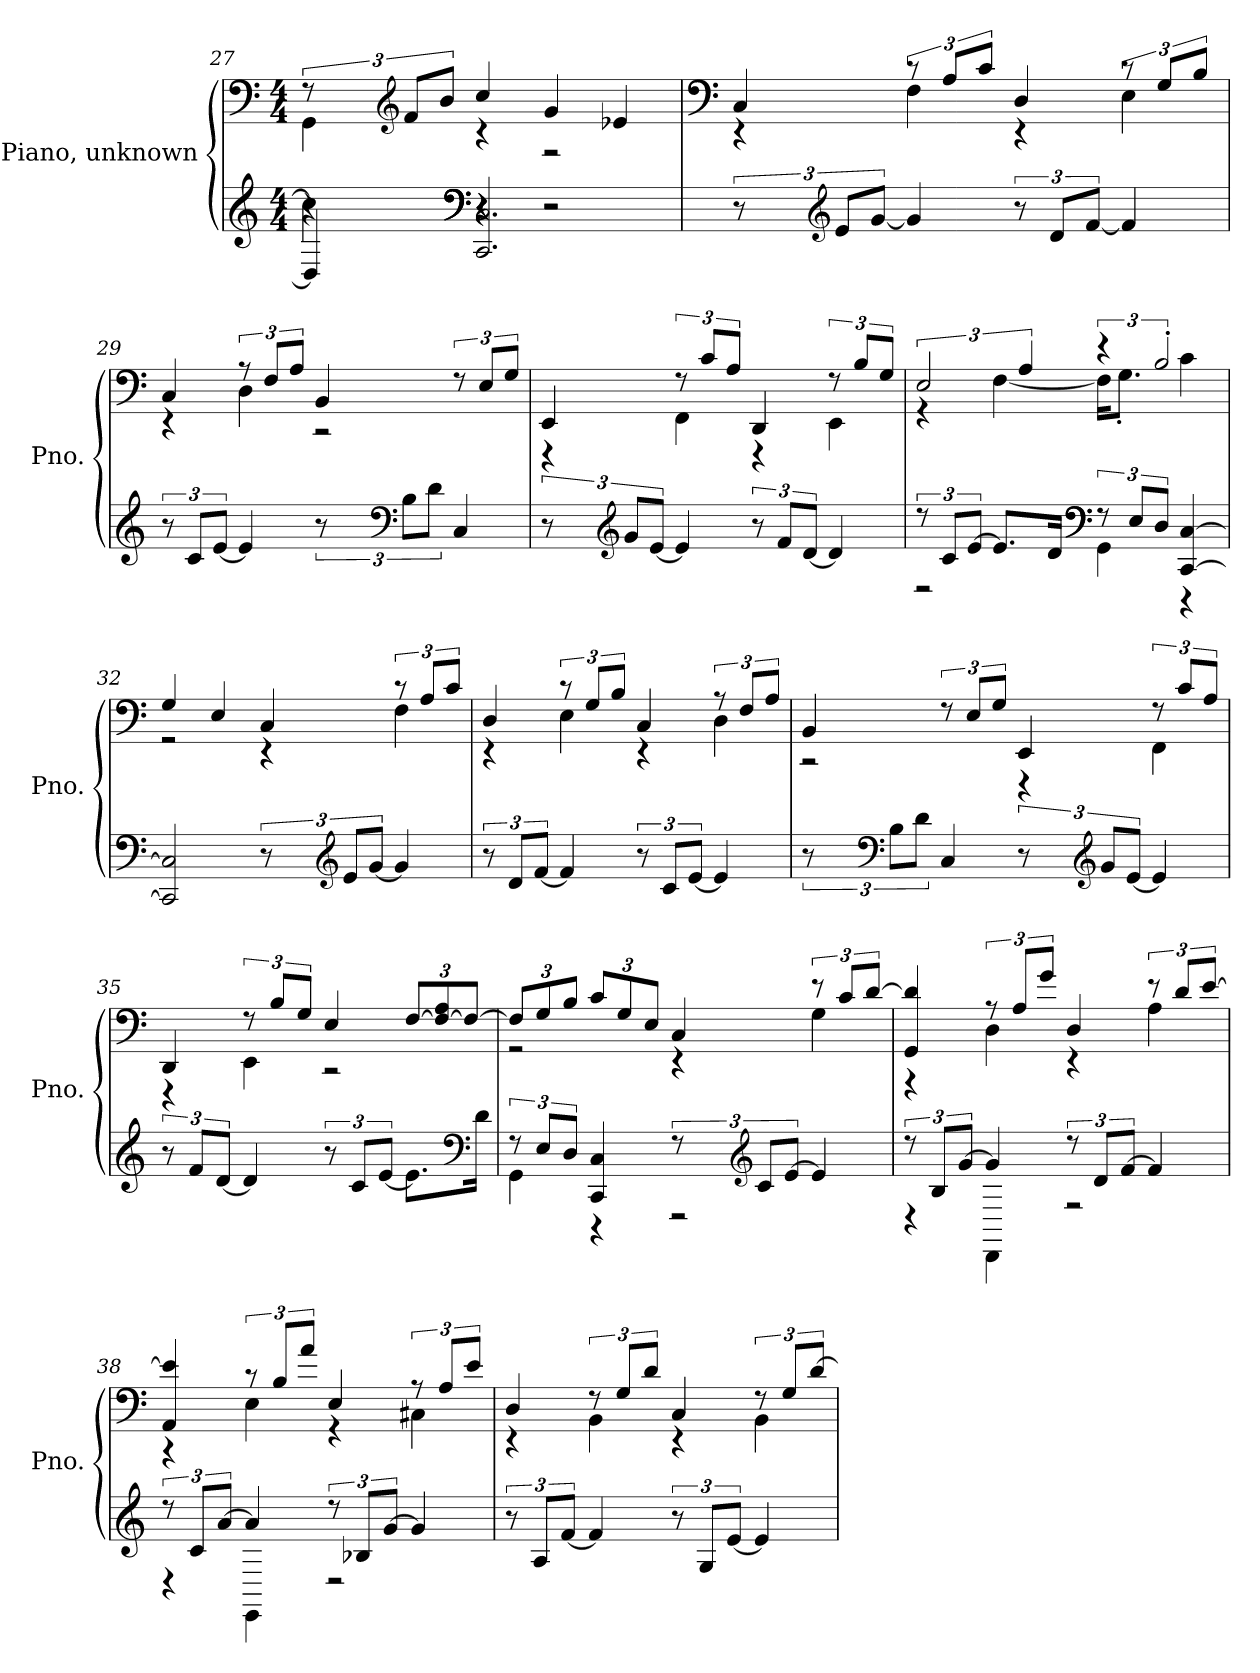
**kern	**kern
*part1	*part1
*staff2	*staff1
*I"Piano, unknown	*
*I'Pno.	*
!!LO:PB:g=z
*clefG2	*clefF4
*k[]	*k[]
*M4/4	*M4/4
=27	=27
*^	*^
*	*^	*	*
4r	4cc\]	4D/]	12r	4GG\
*	*	*	*clefG2	*
.	.	.	12f/L	.
.	.	.	12b/J	.
*clefF4	*	*	*	*
2.CC/ 2.C/	4r	4r	4cc/	4r
.	2r	2r	4g/	2r
.	.	.	4e-X/	.
*v	*v	*v	*	*
=28	=28	=28
*	*clefF4	*
12r	4C/	4r
*clefG2	*	*
12e/L	.	.
[12g/J	.	.
4g/]	12r	4F\
.	12A/L	.
.	12c/J	.
12r	4D/	4r
12d/L	.	.
[12f/J	.	.
4f/]	12r	4E\
.	12G/L	.
.	12B/J	.
=29	=29	=29
12r	4C/	4r
12c/L	.	.
[12e/J	.	.
4e/]	12r	4D\
.	12F/L	.
.	12A/J	.
12r	4BB/	2r
*clefF4	*	*
12B\L	.	.
12d\J	.	.
4C/	12r	.
.	12E/L	.
.	12G/J	.
!!LO:LB:g=z	!!
=30	=30	=30
12r	4EE/	4r
*clefG2	*	*
12g/L	.	.
[12e/J	.	.
4e/]	12r	4FF\
.	12c/L	.
.	12A/J	.
12r	4DD/	4r
12f/L	.	.
[12d/J	.	.
4d/]	12r	4EE\
.	12B/L	.
.	12G/J	.
=31	=31	=31
*^	*	*
12r	2r	3E/	4r
12c/L	.	.	.
[12e/J	.	.	.
8.e/L]	.	.	[4F\
.	.	6A/	.
16d/Jk	.	.	.
*clefF4	*	*	*
12r	4GG\	6r	16F\KL]
.	.	.	8.G'\J
12E/L	.	.	.
12D/J	.	3B'/	.
[4CC/ [4C/	4r	.	4c\
*v	*v	*	*
=32	=32	=32
2CC/] 2C/]	4G/	2r
.	4E/	.
12r	4C/	4r
*clefG2	*	*
12e/L	.	.
[12g/J	.	.
4g/]	12r	4F\
.	12A/L	.
.	12c/J	.
!!LO:LB:g=z	!!
=33	=33	=33
12r	4D/	4r
12d/L	.	.
[12f/J	.	.
4f/]	12r	4E\
.	12G/L	.
.	12B/J	.
12r	4C/	4r
12c/L	.	.
[12e/J	.	.
4e/]	12r	4D\
.	12F/L	.
.	12A/J	.
=34	=34	=34
12r	4BB/	2r
*clefF4	*	*
12B\L	.	.
12d\J	.	.
4C/	12r	.
.	12E/L	.
.	12G/J	.
12r	4EE/	4r
*clefG2	*	*
12g/L	.	.
[12e/J	.	.
4e/]	12r	4FF\
.	12c/L	.
.	12A/J	.
=35	=35	=35
12r	4DD/	4r
12f/L	.	.
[12d/J	.	.
4d/]	12r	4EE\
.	12B/L	.
.	12G/J	.
12r	4E/	2r
12c/L	.	.
[12e/J	.	.
*	*Xbrackettup	*
8.e\L]	[12F/L	.
.	12F/_ 12A/	.
.	12F/J_	.
*clefF4	*	*
16d\Jk	.	.
!!LO:LB:g=z	!!
=36	=36	=36
*^	*	*
12r	4GG\	12F/L]	2r
12E/L	.	12G/	.
12D/J	.	12B/J	.
4CC/ 4C/	4r	12c/L	.
.	.	12G/	.
.	.	12E/J	.
12r	2r	4C/	4r
*clefG2	*	*	*
12c/L	.	.	.
[12e/J	.	.	.
*	*	*brackettup	*
4e/]	.	12r	4G\
.	.	12c/L	.
.	.	[12d/J	.
=37	=37	=37	=37
12r	4r	4GG/ 4d/]	4r
12B/L	.	.	.
[12g/J	.	.	.
4g/]	4DD\	12r	4D\
.	.	12A/L	.
.	.	12g/J	.
12r	2r	4D/	4r
12d/L	.	.	.
[12f/J	.	.	.
4f/]	.	12r	4A\
.	.	12d/L	.
.	.	[12e/J	.
=38	=38	=38	=38
12r	4r	4AA/ 4e/]	4r
12c/L	.	.	.
[12a/J	.	.	.
4a/]	4EE\	12r	4E\
.	.	12B/L	.
.	.	12a/J	.
12r	2r	4E/	4r
12B-X/L	.	.	.
[12g/J	.	.	.
4g/]	.	12r	4C#X\
.	.	12A/L	.
.	.	12e/J	.
*v	*v	*	*
!!LO:LB:g=z	!!
=39	=39	=39
12r	4D/	4r
12A/L	.	.
[12f/J	.	.
4f/]	12r	4BB\
.	12G/L	.
.	12d/J	.
12r	4C/	4r
12G/L	.	.
[12e/J	.	.
4e/]	12r	4BB\
.	12G/L	.
.	[12d/J	.
*	*v	*v
=	=
*-	*-
